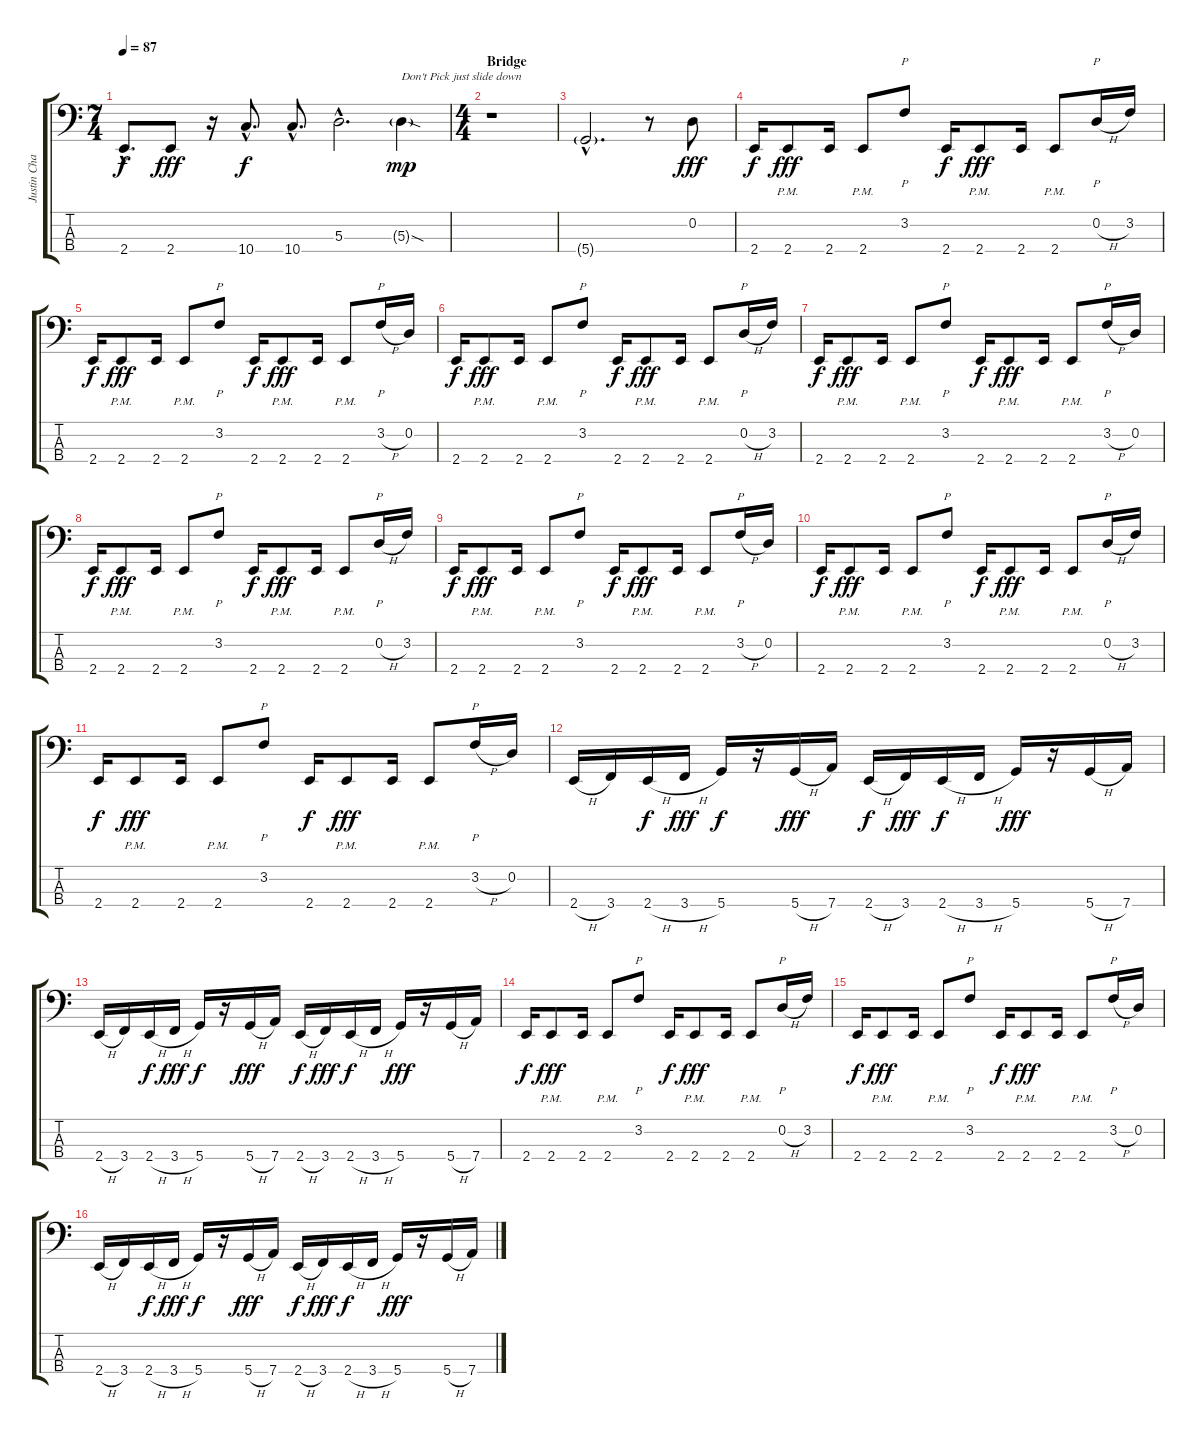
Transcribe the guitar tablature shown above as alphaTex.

\track ("Justin Chancellor" "Justin Cha") {instrument electricbassfinger}
\staff {score tabs}
\tuning (G2 D2 A1 D1) {hide}
\ts (7 4)
\tempo 87
\clef f4
\ks c
2.4{hac}.8{d dy f} 2.4.8{dy fff} r.16 10.4{hac}.8{d dy f} 10.4{hac}.8{d} 5.3{hac}.2{d} 5.3{sod g}.4{txt "Don't Pick just slide down" dy mp} |
\ts (4 4)
\section ("" "Bridge")
r.1 |
5.4{g hac}.2{d} r.8{volume 16} 0.2.8{dy fff instrument slapbass1} |
2.4.16{dy f instrument electricbassfinger} 2.4{pm}.8{dy fff} 2.4.16 2.4{pm}.8 3.2.8{p instrument slapbass1} 2.4.16{dy f instrument electricbassfinger} 2.4{pm}.8{dy fff} 2.4.16 2.4{pm}.8 0.2{h}.16{p instrument slapbass1} 3.2.16 |
2.4.16{dy f instrument electricbassfinger} 2.4{pm}.8{dy fff} 2.4.16 2.4{pm}.8 3.2.8{p instrument slapbass1} 2.4.16{dy f instrument electricbassfinger} 2.4{pm}.8{dy fff} 2.4.16 2.4{pm}.8 3.2{h}.16{p instrument slapbass1} 0.2.16 |
2.4.16{dy f instrument electricbassfinger} 2.4{pm}.8{dy fff} 2.4.16 2.4{pm}.8 3.2.8{p instrument slapbass1} 2.4.16{dy f instrument electricbassfinger} 2.4{pm}.8{dy fff} 2.4.16 2.4{pm}.8 0.2{h}.16{p instrument slapbass1} 3.2.16 |
2.4.16{dy f instrument electricbassfinger} 2.4{pm}.8{dy fff} 2.4.16 2.4{pm}.8 3.2.8{p instrument slapbass1} 2.4.16{dy f instrument electricbassfinger} 2.4{pm}.8{dy fff} 2.4.16 2.4{pm}.8 3.2{h}.16{p instrument slapbass1} 0.2.16 |
2.4.16{dy f instrument electricbassfinger} 2.4{pm}.8{dy fff} 2.4.16 2.4{pm}.8 3.2.8{p instrument slapbass1} 2.4.16{dy f instrument electricbassfinger} 2.4{pm}.8{dy fff} 2.4.16 2.4{pm}.8 0.2{h}.16{p instrument slapbass1} 3.2.16 |
2.4.16{dy f instrument electricbassfinger} 2.4{pm}.8{dy fff} 2.4.16 2.4{pm}.8 3.2.8{p instrument slapbass1} 2.4.16{dy f instrument electricbassfinger} 2.4{pm}.8{dy fff} 2.4.16 2.4{pm}.8 3.2{h}.16{p instrument slapbass1} 0.2.16 |
2.4.16{dy f instrument electricbassfinger} 2.4{pm}.8{dy fff} 2.4.16 2.4{pm}.8 3.2.8{p instrument slapbass1} 2.4.16{dy f instrument electricbassfinger} 2.4{pm}.8{dy fff} 2.4.16 2.4{pm}.8 0.2{h}.16{p instrument slapbass1} 3.2.16 |
2.4.16{dy f instrument electricbassfinger} 2.4{pm}.8{dy fff} 2.4.16 2.4{pm}.8 3.2.8{p instrument slapbass1} 2.4.16{dy f instrument electricbassfinger} 2.4{pm}.8{dy fff} 2.4.16 2.4{pm}.8 3.2{h}.16{p instrument slapbass1} 0.2.16 |
2.4{h}.16{instrument electricbassfinger} 3.4.16 2.4{h}.16{dy f} 3.4{h}.16{dy fff} 5.4.16{dy f} r.16 5.4{h}.16{dy fff} 7.4.16 2.4{h}.16{dy f} 3.4.16{dy fff} 2.4{h}.16{dy f} 3.4{h}.16 5.4.16{dy fff} r.16 5.4{h}.16 7.4.16 |
2.4{h}.16 3.4.16 2.4{h}.16{dy f} 3.4{h}.16{dy fff} 5.4.16{dy f} r.16 5.4{h}.16{dy fff} 7.4.16 2.4{h}.16{dy f} 3.4.16{dy fff} 2.4{h}.16{dy f} 3.4{h}.16 5.4.16{dy fff} r.16 5.4{h}.16 7.4.16 |
2.4.16{dy f instrument electricbassfinger} 2.4{pm}.8{dy fff} 2.4.16 2.4{pm}.8 3.2.8{p instrument slapbass1} 2.4.16{dy f instrument electricbassfinger} 2.4{pm}.8{dy fff} 2.4.16 2.4{pm}.8 0.2{h}.16{p instrument slapbass1} 3.2.16 |
2.4.16{dy f instrument electricbassfinger} 2.4{pm}.8{dy fff} 2.4.16 2.4{pm}.8 3.2.8{p instrument slapbass1} 2.4.16{dy f instrument electricbassfinger} 2.4{pm}.8{dy fff} 2.4.16 2.4{pm}.8 3.2{h}.16{p instrument slapbass1} 0.2.16 |
2.4{h}.16{instrument electricbassfinger} 3.4.16 2.4{h}.16{dy f} 3.4{h}.16{dy fff} 5.4.16{dy f} r.16 5.4{h}.16{dy fff} 7.4.16 2.4{h}.16{dy f} 3.4.16{dy fff} 2.4{h}.16{dy f} 3.4{h}.16 5.4.16{dy fff} r.16 5.4{h}.16 7.4.16
